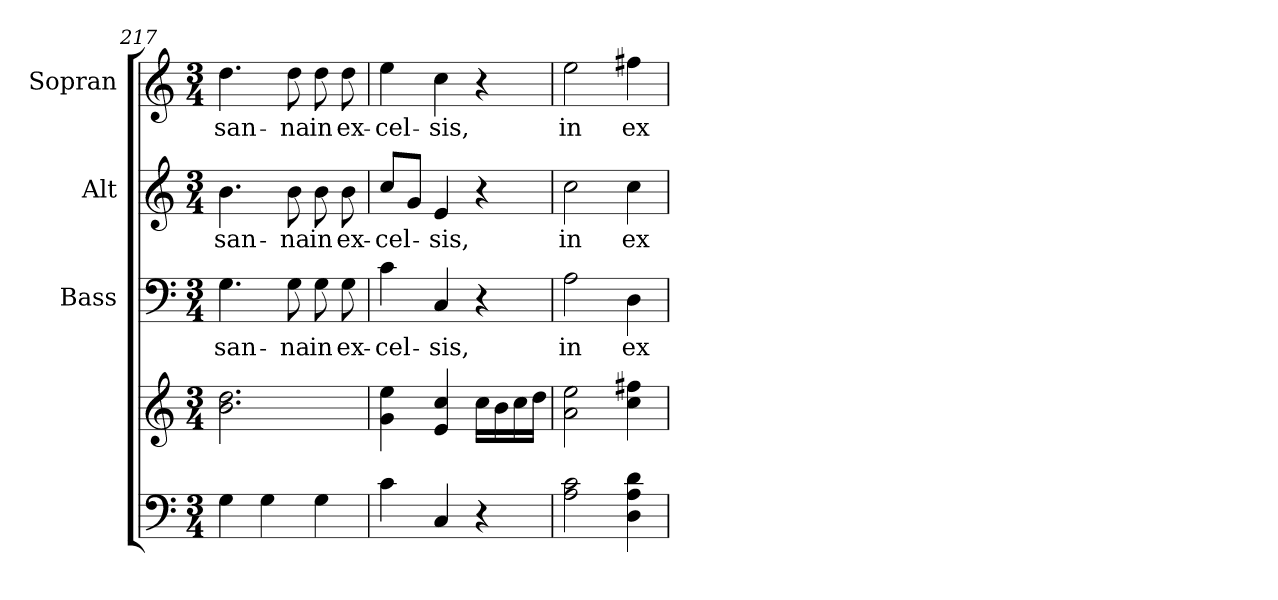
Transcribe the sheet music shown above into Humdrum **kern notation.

**kern	**kern	**kern	**text	**kern	**text	**kern	**text
*part4	*part4	*part3	*part3	*part2	*part2	*part1	*part1
*staff5	*staff4	*staff3	*staff3	*staff2	*staff2	*staff1	*staff1
*	*	*I"Bass	*	*I"Alt	*	*I"Sopran	*
*	*	*I'B.	*	*I'A.	*	*I'S.	*
*clefF4	*clefG2	*clefF4	*	*clefG2	*	*clefG2	*
*k[]	*k[]	*k[]	*	*k[]	*	*k[]	*
*C:	*C:	*C:	*	*C:	*	*C:	*
*M3/4	*M3/4	*M3/4	*	*M3/4	*	*M3/4	*
=217	=217	=217	=217	=217	=217	=217	=217
!	!	!	!LO:LY:b	!	!LO:LY:b	!	!LO:LY:b
4G\	2.b\ 2.dd\	4.G\	-san-	4.b\	-san-	4.dd\	-san-
4G\	.	.	.	.	.	.	.
!	!	!	!LO:LY:b	!	!LO:LY:b	!	!LO:LY:b
.	.	8G\	-na	8b\	-na	8dd\	-na
!	!	!	!LO:LY:b	!	!LO:LY:b	!	!LO:LY:b
4G\	.	8G\	in	8b\	in	8dd\	in
!	!	!	!LO:LY:b	!	!LO:LY:b	!	!LO:LY:b
.	.	8G\	ex-	8b\	ex-	8dd\	ex-
!!LO:LB:g=z
=218	=218	=218	=218	=218	=218	=218	=218
!	!	!	!LO:LY:b	!	!LO:LY:b	!	!LO:LY:b
4c\	4g\ 4ee\	4c\	-cel-	8cc/L	-cel-	4ee\	-cel-
.	.	.	.	8g/J	.	.	.
!	!	!	!LO:LY:b	!	!LO:LY:b	!	!LO:LY:b
4C/	4e/ 4cc/	4C/	-sis,	4e/	-sis,	4cc\	-sis,
4r	16cc\LL	4r	.	4r	.	4r	.
.	16b\	.	.	.	.	.	.
.	16cc\	.	.	.	.	.	.
.	16dd\JJ	.	.	.	.	.	.
=219	=219	=219	=219	=219	=219	=219	=219
!	!	!	!LO:LY:b	!	!LO:LY:b	!	!LO:LY:b
2A\ 2c\	2a\ 2ee\	2A\	in	2cc\	in	2ee\	in
!	!	!	!LO:LY:b	!	!LO:LY:b	!	!LO:LY:b
4D\ 4A\ 4d\	4cc\ 4ff#X\	4D\	ex-	4cc\	ex-	4ff#X\	ex-
=	=	=	=	=	=	=	=
*-	*-	*-	*-	*-	*-	*-	*-
